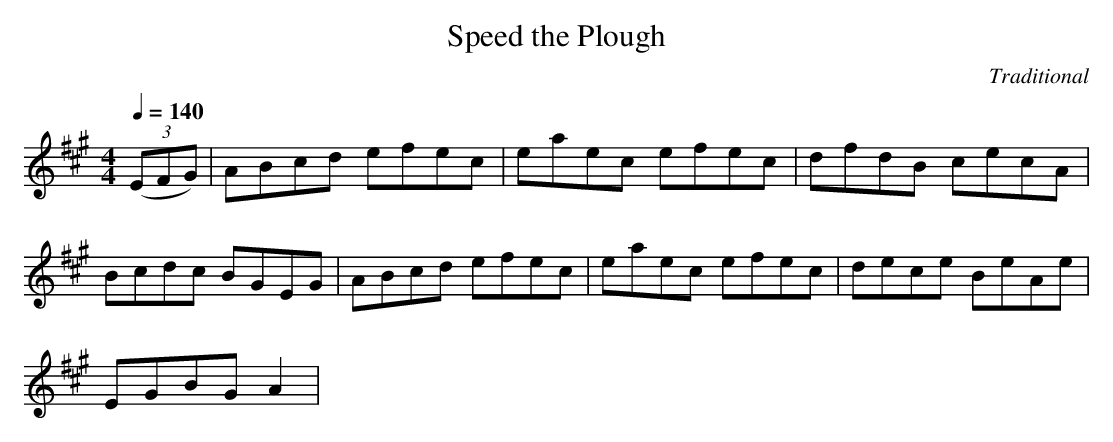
X:1
T:Speed the Plough
C:Traditional
Q:1/4=140
M:4/4
L:1/8
K:A
(3(EFG)|ABcd efec|eaec efec|dfdB cecA|
Bcdc BGEG|ABcd efec|eaec efec|dece BeAe|
EGBG A2|
